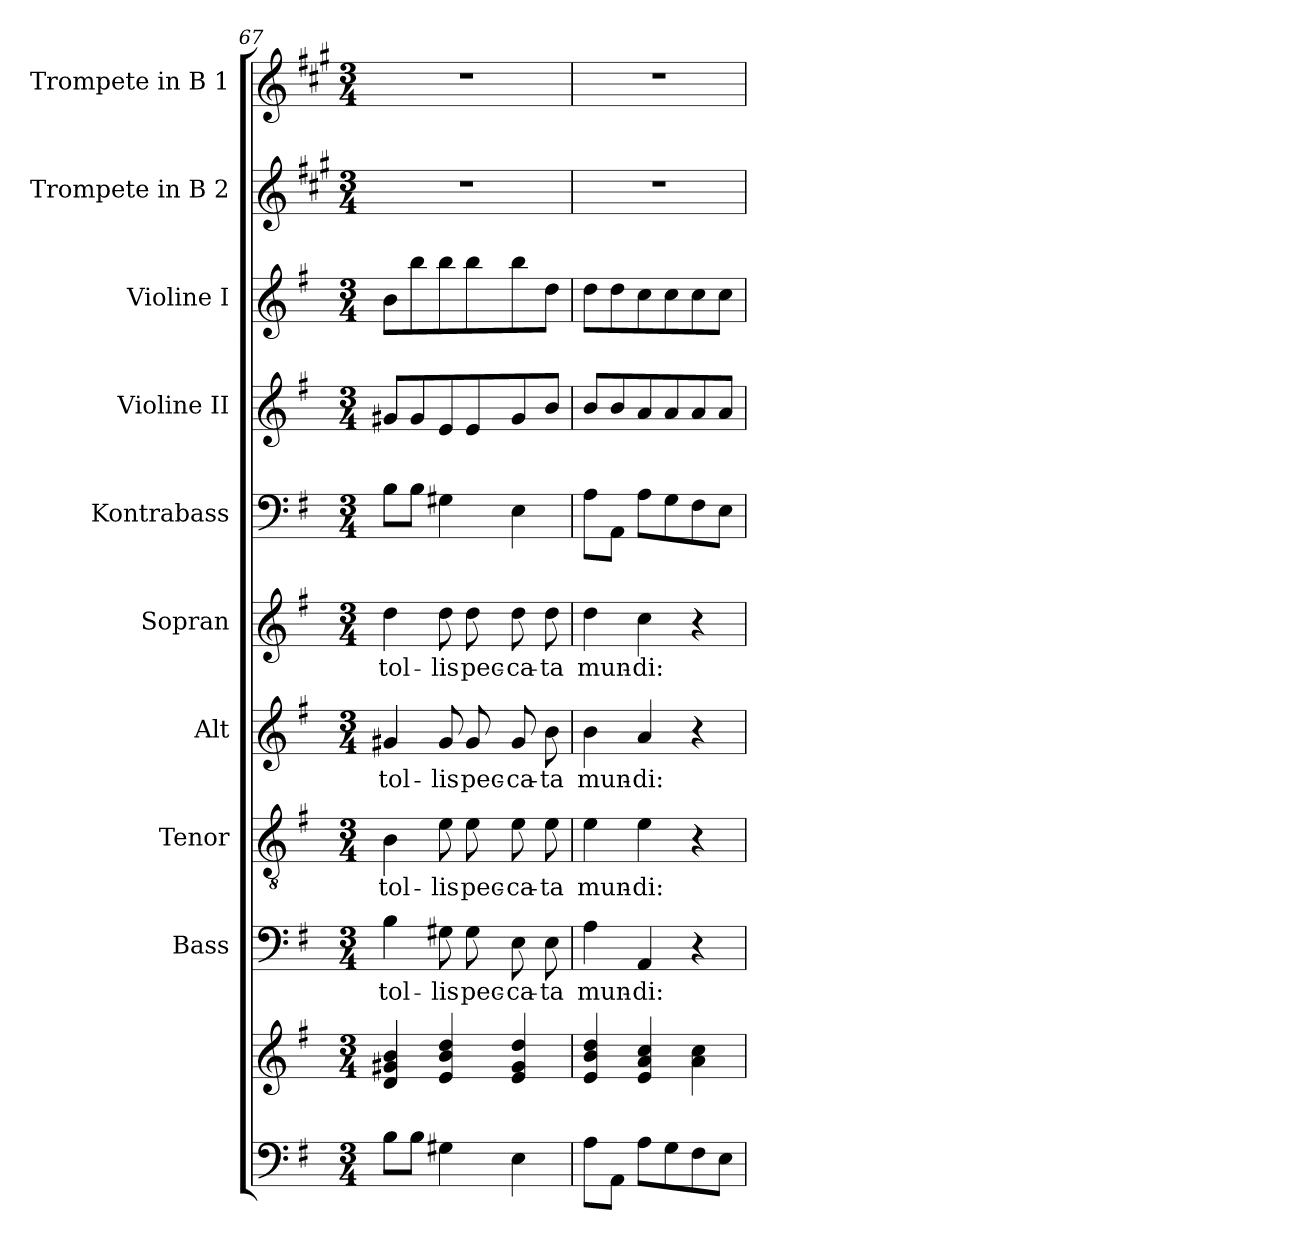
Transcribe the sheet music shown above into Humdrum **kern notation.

**kern	**kern	**kern	**text	**kern	**text	**kern	**text	**kern	**text	**kern	**kern	**kern	**kern	**kern
*part10	*part10	*part9	*part9	*part8	*part8	*part7	*part7	*part6	*part6	*part5	*part4	*part3	*part2	*part1
*staff11	*staff10	*staff9	*staff9	*staff8	*staff8	*staff7	*staff7	*staff6	*staff6	*staff5	*staff4	*staff3	*staff2	*staff1
*	*	*I"Bass	*	*I"Tenor	*	*I"Alt	*	*I"Sopran	*	*I"Kontrabass	*I"Violine II	*I"Violine I	*I"Trompete in B 2	*I"Trompete in B 1
*	*	*I'B.	*	*I'T.	*	*I'A.	*	*I'S.	*	*I'Kb.	*I'Vl. II	*I'Vl. I	*I'Tr. 2	*I'Tr. 1
*clefF4	*clefG2	*clefF4	*	*clefGv2	*	*clefG2	*	*clefG2	*	*clefF4	*clefG2	*clefG2	*clefG2	*clefG2
*	*	*	*	*	*	*	*	*	*	*ITrd7c12	*	*	*ITrd1c2	*ITrd1c2
*k[f#]	*k[f#]	*k[f#]	*	*k[f#]	*	*k[f#]	*	*k[f#]	*	*k[f#]	*k[f#]	*k[f#]	*k[f#]	*k[f#]
*G:	*G:	*G:	*	*G:	*	*G:	*	*G:	*	*G:	*G:	*G:	*G:	*G:
*M3/4	*M3/4	*M3/4	*	*M3/4	*	*M3/4	*	*M3/4	*	*M3/4	*M3/4	*M3/4	*M3/4	*M3/4
=67	=67	=67	=67	=67	=67	=67	=67	=67	=67	=67	=67	=67	=67	=67
!	!	!	!LO:LY:b	!	!LO:LY:b	!	!LO:LY:b	!	!LO:LY:b	!	!	!	!	!
8B\L	4d/ 4g#X/ 4b/	4B\	tol-	4B\	tol-	4g#X/	tol-	4dd\	tol-	8BB\L	8g#X/L	8b\L	2.r	2.r
8B\J	.	.	.	.	.	.	.	.	.	8BB\J	8g#/	8bb\	.	.
!	!	!	!LO:LY:b	!	!LO:LY:b	!	!LO:LY:b	!	!LO:LY:b	!	!	!	!	!
4G#X\	4e/ 4b/ 4dd/	8G#X\	-lis	8e\	-lis	8g#/	-lis	8dd\	-lis	4GG#X\	8e/	8bb\	.	.
!	!	!	!LO:LY:b	!	!LO:LY:b	!	!LO:LY:b	!	!LO:LY:b	!	!	!	!	!
.	.	8G#\	pec-	8e\	pec-	8g#/	pec-	8dd\	pec-	.	8e/	8bb\	.	.
!	!	!	!LO:LY:b	!	!LO:LY:b	!	!LO:LY:b	!	!LO:LY:b	!	!	!	!	!
4E\	4e/ 4g#/ 4dd/	8E\	-ca-	8e\	-ca-	8g#/	-ca-	8dd\	-ca-	4EE\	8g#/	8bb\	.	.
!	!	!	!LO:LY:b	!	!LO:LY:b	!	!LO:LY:b	!	!LO:LY:b	!	!	!	!	!
.	.	8E\	-ta	8e\	-ta	8b\	-ta	8dd\	-ta	.	8b/J	8dd\J	.	.
=68	=68	=68	=68	=68	=68	=68	=68	=68	=68	=68	=68	=68	=68	=68
!	!	!	!LO:LY:b	!	!LO:LY:b	!	!LO:LY:b	!	!LO:LY:b	!	!	!	!	!
8A\L	4e/ 4b/ 4dd/	4A\	mun-	4e\	mun-	4b\	mun-	4dd\	mun-	8AA\L	8b/L	8dd\L	2.r	2.r
8AA\J	.	.	.	.	.	.	.	.	.	8AAA\J	8b/	8dd\	.	.
!	!	!	!LO:LY:b	!	!LO:LY:b	!	!LO:LY:b	!	!LO:LY:b	!	!	!	!	!
8A\L	4e/ 4a/ 4cc/	4AA/	-di:	4e\	-di:	4a/	-di:	4cc\	-di:	8AA\L	8a/	8cc\	.	.
8G\	.	.	.	.	.	.	.	.	.	8GG\	8a/	8cc\	.	.
8F#\	4a\ 4cc\	4r	.	4r	.	4r	.	4r	.	8FF#\	8a/	8cc\	.	.
8E\J	.	.	.	.	.	.	.	.	.	8EE\J	8a/J	8cc\J	.	.
=	=	=	=	=	=	=	=	=	=	=	=	=	=	=
*-	*-	*-	*-	*-	*-	*-	*-	*-	*-	*-	*-	*-	*-	*-
